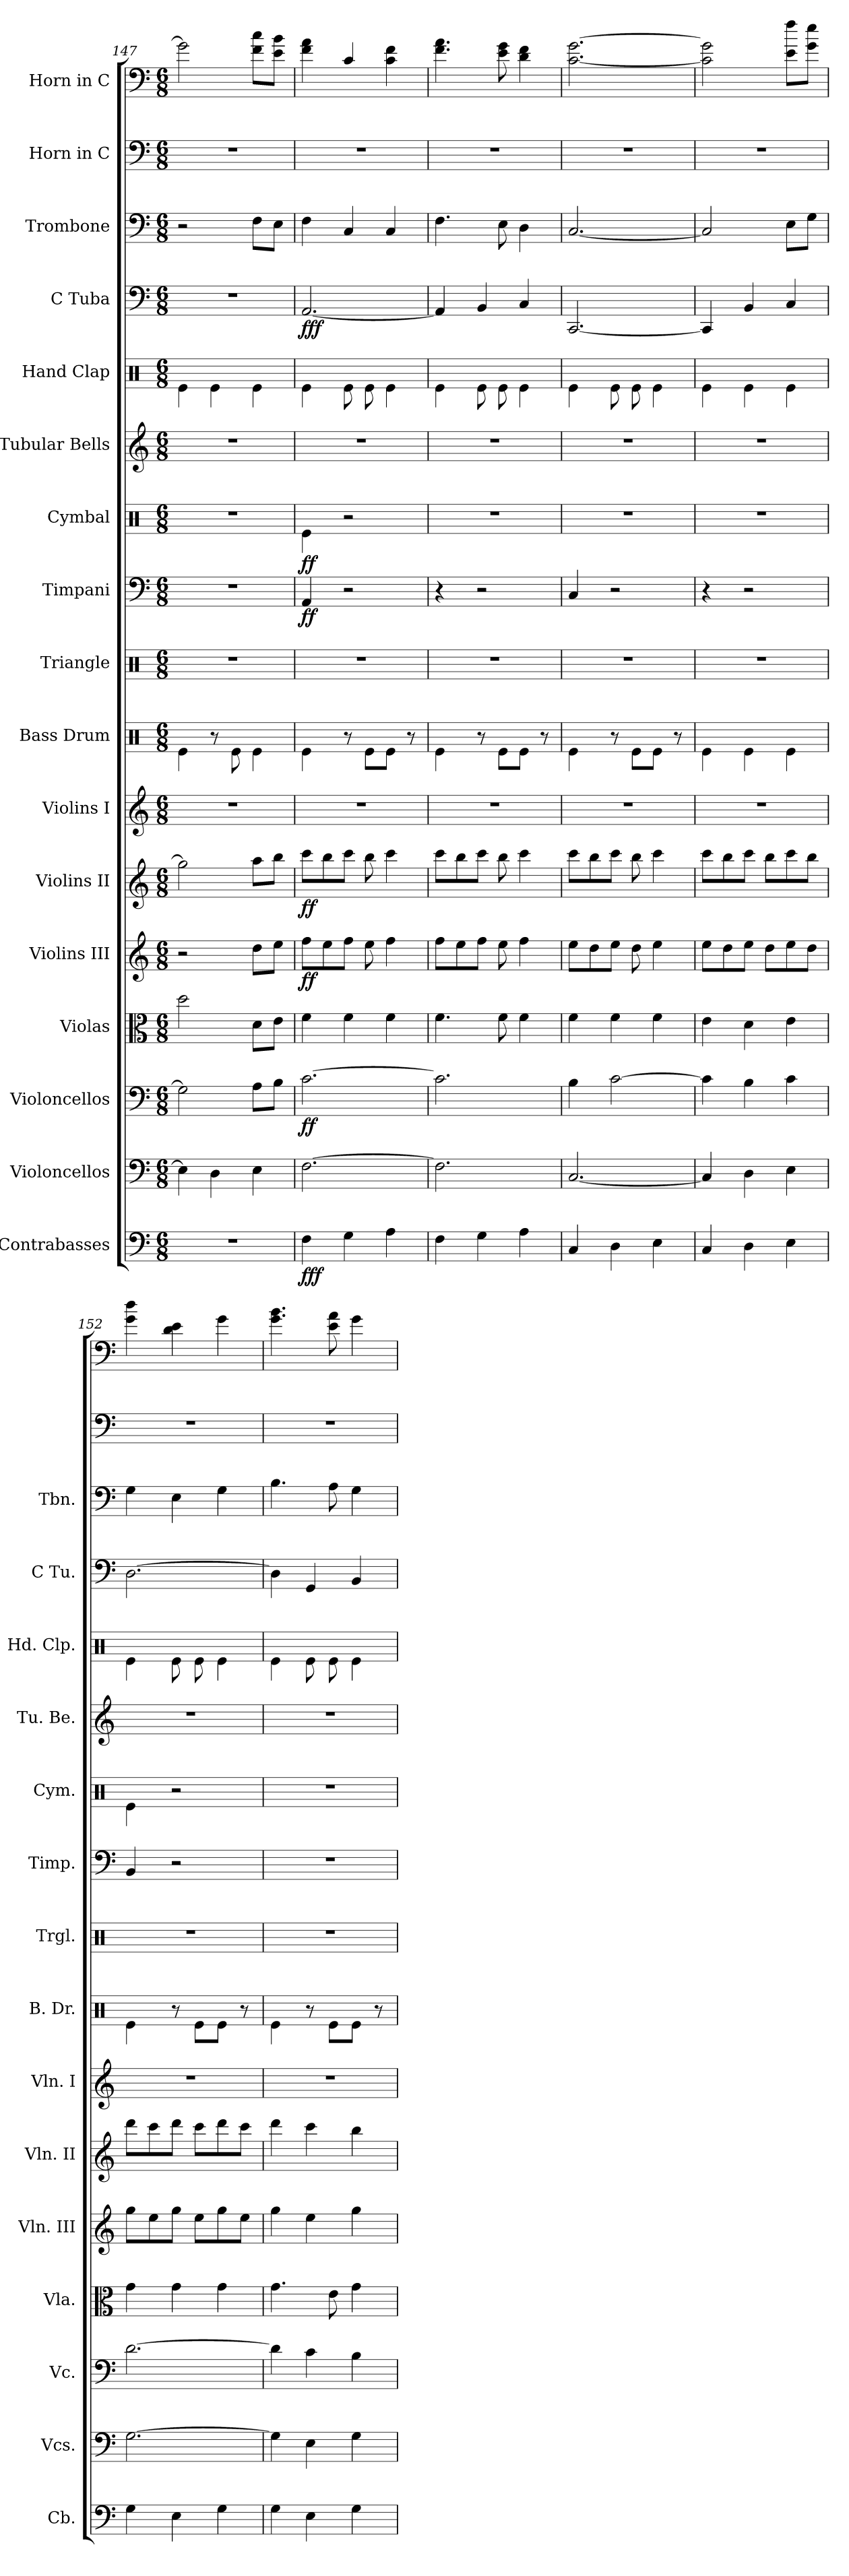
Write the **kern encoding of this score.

**kern	**dynam	**kern	**kern	**dynam	**kern	**kern	**dynam	**kern	**dynam	**kern	**kern	**kern	**kern	**dynam	**kern	**dynam	**kern	**kern	**kern	**dynam	**kern	**kern	**kern
*part17	*part17	*part16	*part15	*part15	*part14	*part13	*part13	*part12	*part12	*part11	*part10	*part9	*part8	*part8	*part7	*part7	*part6	*part5	*part4	*part4	*part3	*part2	*part1
*staff17	*staff17	*staff16	*staff15	*staff15	*staff14	*staff13	*staff13	*staff12	*staff12	*staff11	*staff10	*staff9	*staff8	*staff8	*staff7	*staff7	*staff6	*staff5	*staff4	*staff4	*staff3	*staff2	*staff1
*I"Contrabasses	*	*I"Violoncellos	*I"Violoncellos	*	*I"Violas	*I"Violins III	*	*I"Violins II	*	*I"Violins I	*I"Bass Drum	*I"Triangle	*I"Timpani	*	*I"Cymbal	*	*I"Tubular Bells	*I"Hand Clap	*I"C Tuba	*	*I"Trombone	*I"Horn in C	*I"Horn in C
*I'Cb.	*	*I'Vcs.	*I'Vc.	*	*I'Vla.	*I'Vln. III	*	*I'Vln. II	*	*I'Vln. I	*I'B. Dr.	*I'Trgl.	*I'Timp.	*	*I'Cym.	*	*I'Tu. Be.	*I'Hd. Clp.	*I'C Tu.	*	*I'Tbn.	*	*
*clefF4	*	*clefF4	*clefF4	*	*clefC3	*clefG2	*	*clefG2	*	*clefG2	*clefX	*clefX	*clefF4	*	*clefX	*	*clefG2	*clefX	*clefF4	*	*clefF4	*clefF4	*clefF4
*ITrd7c12	*	*	*	*	*	*	*	*	*	*	*	*	*	*	*	*	*	*	*	*	*	*ITrd7c12	*ITrd7c12
*k[]	*	*k[]	*k[]	*	*k[]	*k[]	*	*k[]	*	*k[]	*k[]	*k[]	*k[]	*	*k[]	*	*k[]	*k[]	*k[]	*	*k[]	*k[]	*k[]
*M6/8	*	*M6/8	*M6/8	*	*M6/8	*M6/8	*	*M6/8	*	*M6/8	*M6/8	*M6/8	*M6/8	*	*M6/8	*	*M6/8	*M6/8	*M6/8	*	*M6/8	*M6/8	*M6/8
=147	=147	=147	=147	=147	=147	=147	=147	=147	=147	=147	=147	=147	=147	=147	=147	=147	=147	=147	=147	=147	=147	=147	=147
2.r	.	4E\]	2G\]	.	2dd\	2r	.	2gg\]	.	2.r	4Re\	2.r	2.r	.	2.r	.	2.r	4Re\	2.r	.	2r	2.r	2G\]
.	.	4D\	.	.	.	.	.	.	.	.	8r	.	.	.	.	.	.	4Re\	.	.	.	.	.
.	.	.	.	.	.	.	.	.	.	.	8Re\	.	.	.	.	.	.	.	.	.	.	.	.
.	.	4E\	8A\L	.	8d\L	8dd\L	.	8aa\L	.	.	4Re\	.	.	.	.	.	.	4Re\	.	.	8F\L	.	8F\ 8c\L
.	.	.	8B\J	.	8e\J	8ee\J	.	8bb\J	.	.	.	.	.	.	.	.	.	.	.	.	8E\J	.	8E\ 8B\J
=148	=148	=148	=148	=148	=148	=148	=148	=148	=148	=148	=148	=148	=148	=148	=148	=148	=148	=148	=148	=148	=148	=148	=148
!	!LO:DY:b	!	!	!LO:DY:b	!	!	!LO:DY:b	!	!LO:DY:b	!	!	!	!	!LO:DY:b	!	!LO:DY:b	!	!	!	!LO:DY:b	!	!	!
4FF\	fff	[2.F\	[2.c\	ff	4f\	8ff\L	ff	8ccc\L	ff	2.r	4Re\	2.r	4AA/	ff	4Re\	ff	2.r	4Re\	[2.AA/	fff	4F\	2.r	4F\ 4A\
.	.	.	.	.	.	8ee\	.	8bb\	.	.	.	.	.	.	.	.	.	.	.	.	.	.	.
4GG\	.	.	.	.	4f\	8ff\J	.	8ccc\J	.	.	8r	.	2r	.	2r	.	.	8Re\	.	.	4C/	.	4C/
.	.	.	.	.	.	8ee\	.	8bb\	.	.	8Re\L	.	.	.	.	.	.	8Re\	.	.	.	.	.
4AA\	.	.	.	.	4f\	4ff\	.	4ccc\	.	.	8Re\J	.	.	.	.	.	.	4Re\	.	.	4C/	.	4C\ 4F\
.	.	.	.	.	.	.	.	.	.	.	8r	.	.	.	.	.	.	.	.	.	.	.	.
=149	=149	=149	=149	=149	=149	=149	=149	=149	=149	=149	=149	=149	=149	=149	=149	=149	=149	=149	=149	=149	=149	=149	=149
4FF\	.	2.F\]	2.c\]	.	4.f\	8ff\L	.	8ccc\L	.	2.r	4Re\	2.r	4r	.	2.r	.	2.r	4Re\	4AA/]	.	4.F\	2.r	4.F\ 4.A\
.	.	.	.	.	.	8ee\	.	8bb\	.	.	.	.	.	.	.	.	.	.	.	.	.	.	.
4GG\	.	.	.	.	.	8ff\J	.	8ccc\J	.	.	8r	.	2r	.	.	.	.	8Re\	4BB/	.	.	.	.
.	.	.	.	.	8f\	8ee\	.	8bb\	.	.	8Re\L	.	.	.	.	.	.	8Re\	.	.	8E\	.	8E\ 8G\
4AA\	.	.	.	.	4f\	4ff\	.	4ccc\	.	.	8Re\J	.	.	.	.	.	.	4Re\	4C/	.	4D\	.	4D\ 4F\
.	.	.	.	.	.	.	.	.	.	.	8r	.	.	.	.	.	.	.	.	.	.	.	.
!!LO:PB:g=z
=150	=150	=150	=150	=150	=150	=150	=150	=150	=150	=150	=150	=150	=150	=150	=150	=150	=150	=150	=150	=150	=150	=150	=150
4CC/	.	[2.C/	4B\	.	4f\	8ee\L	.	8ccc\L	.	2.r	4Re\	2.r	4C/	.	2.r	.	2.r	4Re\	[2.CC/	.	[2.C/	2.r	[2.C\ [2.G\
.	.	.	.	.	.	8dd\	.	8bb\	.	.	.	.	.	.	.	.	.	.	.	.	.	.	.
4DD\	.	.	[2c\	.	4f\	8ee\J	.	8ccc\J	.	.	8r	.	2r	.	.	.	.	8Re\	.	.	.	.	.
.	.	.	.	.	.	8dd\	.	8bb\	.	.	8Re\L	.	.	.	.	.	.	8Re\	.	.	.	.	.
4EE\	.	.	.	.	4f\	4ee\	.	4ccc\	.	.	8Re\J	.	.	.	.	.	.	4Re\	.	.	.	.	.
.	.	.	.	.	.	.	.	.	.	.	8r	.	.	.	.	.	.	.	.	.	.	.	.
=151	=151	=151	=151	=151	=151	=151	=151	=151	=151	=151	=151	=151	=151	=151	=151	=151	=151	=151	=151	=151	=151	=151	=151
4CC/	.	4C/]	4c\]	.	4e\	8ee\L	.	8ccc\L	.	2.r	4Re\	2.r	4r	.	2.r	.	2.r	4Re\	4CC/]	.	2C/]	2.r	2C\] 2G\]
.	.	.	.	.	.	8dd\	.	8bb\	.	.	.	.	.	.	.	.	.	.	.	.	.	.	.
4DD\	.	4D\	4B\	.	4d\	8ee\J	.	8ccc\J	.	.	4Re\	.	2r	.	.	.	.	4Re\	4BB/	.	.	.	.
.	.	.	.	.	.	8dd\L	.	8bb\L	.	.	.	.	.	.	.	.	.	.	.	.	.	.	.
4EE\	.	4E\	4c\	.	4e\	8ee\	.	8ccc\	.	.	4Re\	.	.	.	.	.	.	4Re\	4C/	.	8E\L	.	8E\ 8f\L
.	.	.	.	.	.	8dd\J	.	8bb\J	.	.	.	.	.	.	.	.	.	.	.	.	8G\J	.	8G\ 8e\J
=152	=152	=152	=152	=152	=152	=152	=152	=152	=152	=152	=152	=152	=152	=152	=152	=152	=152	=152	=152	=152	=152	=152	=152
4GG\	.	[2.G\	[2.d\	.	4g\	8gg\L	.	8ddd\L	.	2.r	4Re\	2.r	4BB/	.	4Re\	.	2.r	4Re\	[2.D\	.	4G\	2.r	4G\ 4d\
.	.	.	.	.	.	8ee\	.	8ccc\	.	.	.	.	.	.	.	.	.	.	.	.	.	.	.
4EE\	.	.	.	.	4g\	8gg\J	.	8ddd\J	.	.	8r	.	2r	.	2r	.	.	8Re\	.	.	4E\	.	4D\ 4E\
.	.	.	.	.	.	8ee\L	.	8ccc\L	.	.	8Re\L	.	.	.	.	.	.	8Re\	.	.	.	.	.
4GG\	.	.	.	.	4g\	8gg\	.	8ddd\	.	.	8Re\J	.	.	.	.	.	.	4Re\	.	.	4G\	.	4G\
.	.	.	.	.	.	8ee\J	.	8ccc\J	.	.	8r	.	.	.	.	.	.	.	.	.	.	.	.
=153	=153	=153	=153	=153	=153	=153	=153	=153	=153	=153	=153	=153	=153	=153	=153	=153	=153	=153	=153	=153	=153	=153	=153
4GG\	.	4G\]	4d\]	.	4.g\	4gg\	.	4ddd\	.	2.r	4Re\	2.r	2.r	.	2.r	.	2.r	4Re\	4D\]	.	4.B\	2.r	4.G\ 4.B\
4EE\	.	4E\	4c\	.	.	4ee\	.	4ccc\	.	.	8r	.	.	.	.	.	.	8Re\	4GG/	.	.	.	.
.	.	.	.	.	8e\	.	.	.	.	.	8Re\L	.	.	.	.	.	.	8Re\	.	.	8A\	.	8E\ 8A\
4GG\	.	4G\	4B\	.	4g\	4gg\	.	4bb\	.	.	8Re\J	.	.	.	.	.	.	4Re\	4BB/	.	4G\	.	4G\
.	.	.	.	.	.	.	.	.	.	.	8r	.	.	.	.	.	.	.	.	.	.	.	.
=	=	=	=	=	=	=	=	=	=	=	=	=	=	=	=	=	=	=	=	=	=	=	=
*-	*-	*-	*-	*-	*-	*-	*-	*-	*-	*-	*-	*-	*-	*-	*-	*-	*-	*-	*-	*-	*-	*-	*-
